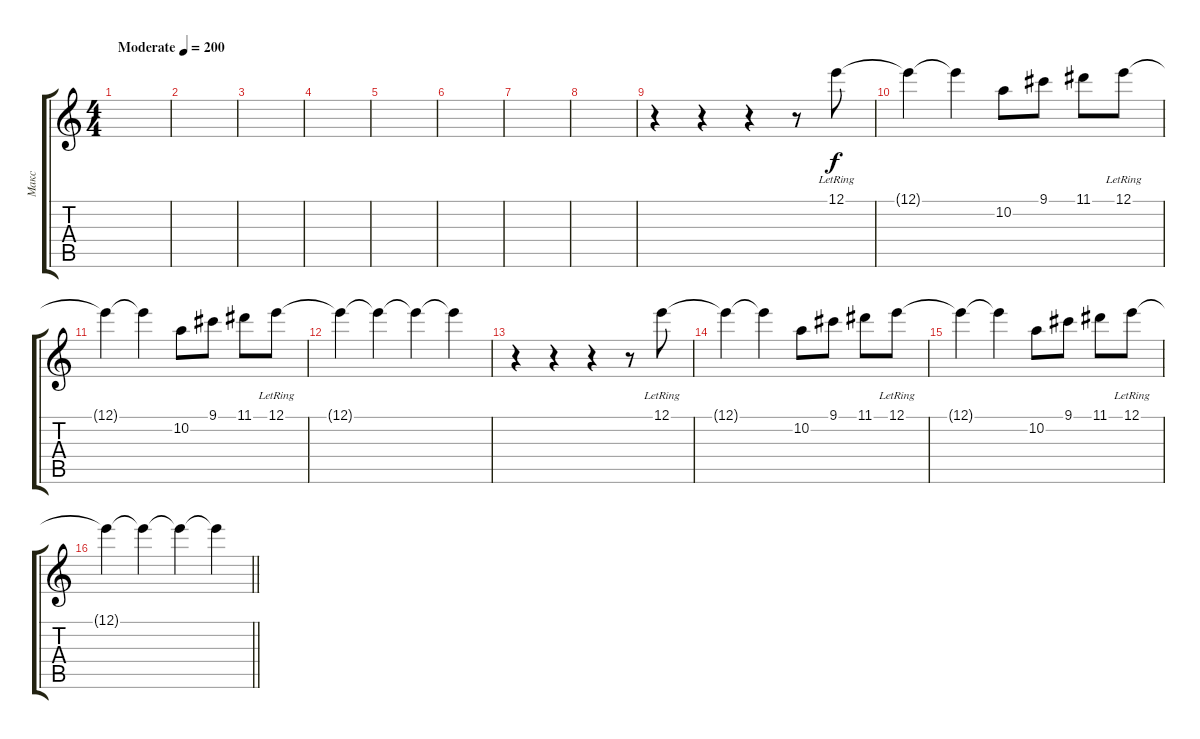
\track ("Макс" "Макс") {instrument electricguitarmuted}
\staff {score tabs}
\tuning (E4 B3 G3 D3 A2 E2) {hide}
\ts (4 4)
\tempo (200 "Moderate")
\clef g2
\ks c
|
|
|
|
|
|
|
|
r.4 r.4 r.4 r.8 12.1{lr}.8 |
12.1{t}.4 12.1{t}.4 10.2.8 9.1.8 11.1.8 12.1{lr}.8 |
12.1{t}.4 12.1{t}.4 10.2.8 9.1.8 11.1.8 12.1{lr}.8 |
12.1{t}.4 12.1{t}.4 12.1{t}.4 12.1{t}.4 |
r.4 r.4 r.4 r.8 12.1{lr}.8 |
12.1{t}.4 12.1{t}.4 10.2.8 9.1.8 11.1.8 12.1{lr}.8 |
12.1{t}.4 12.1{t}.4 10.2.8 9.1.8 11.1.8 12.1{lr}.8 |
\barLineRight lightlight
12.1{t}.4 12.1{t}.4 12.1{t}.4 12.1{t}.4
